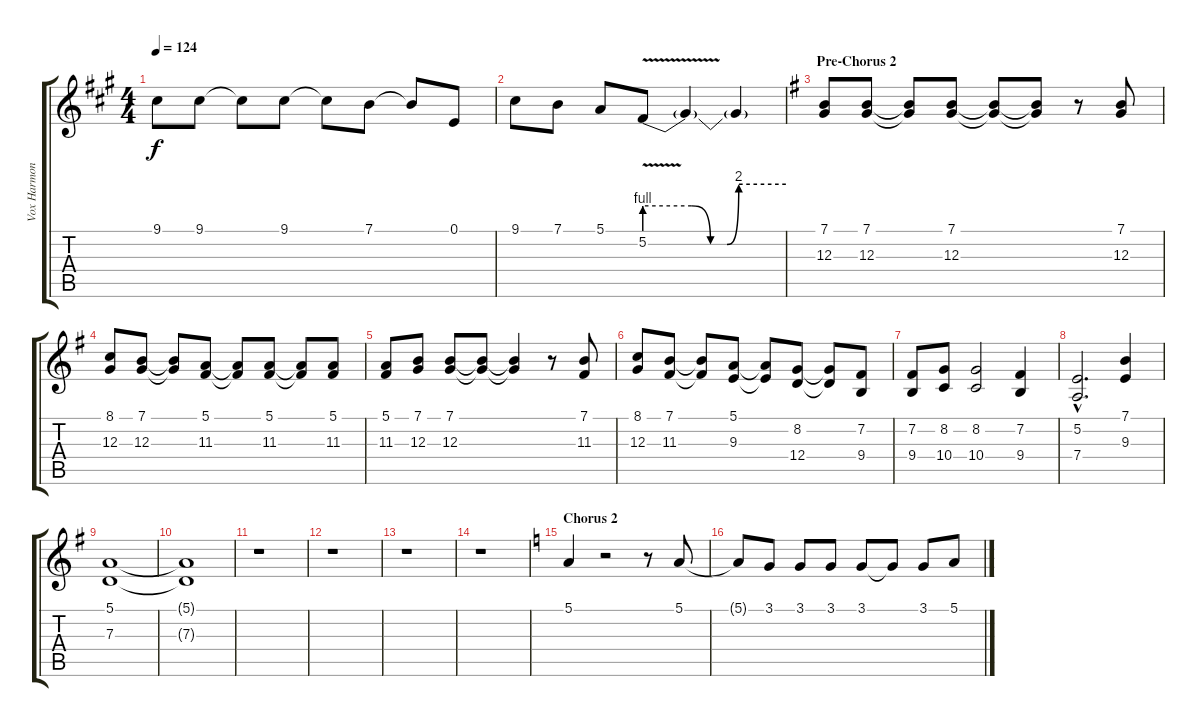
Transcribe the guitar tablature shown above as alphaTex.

\track ("Vox Harmony" "Vox Harmon") {instrument choiraahs}
\staff {score tabs}
\tuning (E4 B3 G3 D3 A2 E2) {hide}
\ts (4 4)
\tempo 124
\clef g2
\ks a
9.1.8{dy f} 9.1.8 9.1{t}.8 9.1.8 9.1{t}.8 7.1.8 7.1{t}.8 0.1.8 |
9.1.8 7.1.8 5.1.8 5.2{be (custom 0 4 20 4 28 0 35 0 40 8 60 8) v}.8 5.2{t}.4 5.2{t}.4 |
\section ("" "Pre-Chorus 2")
\ks g
(7.1 12.3).8 (7.1 12.3).8 (7.1{t} 12.3{t}).8 (7.1 12.3).8 (7.1{t} 12.3{t}).8 (7.1{t} 12.3{t}).8 r.8 (7.1 12.3).8 |
(8.1 12.3).8 (7.1 12.3).8 (7.1{t} 12.3{t}).8 (5.1 11.3).8 (5.1{t} 11.3{t}).8 (5.1 11.3).8 (5.1{t} 11.3{t}).8 (5.1 11.3).8 |
(5.1 11.3).8 (7.1 12.3).8 (7.1 12.3).8 (7.1{t} 12.3{t}).8 (7.1{t} 12.3{t}).4 r.8 (7.1 11.3).8 |
(8.1 12.3).8 (7.1 11.3).8 (7.1{t} 11.3{t}).8 (5.1 9.3).8 (5.1{t} 9.3{t}).8 (8.2 12.4).8 (8.2{t} 12.4{t}).8 (7.2 9.4).8 |
(7.2 9.4).8 (8.2 10.4).8 (8.2 10.4).2 (7.2 9.4).4 |
(5.2{hac} 7.4{hac}).2{d} (7.1 9.3).4 |
(5.1 7.3).1 |
(5.1{t} 7.3{t}).1 |
r.1 |
r.1 |
r.1 |
r.1 |
\section ("" "Chorus 2")
\ks aminor
5.1.4 r.2 r.8 5.1.8 |
5.1{t}.8 3.1.8 3.1.8 3.1.8 3.1.8 3.1{t}.8 3.1.8 5.1.8
